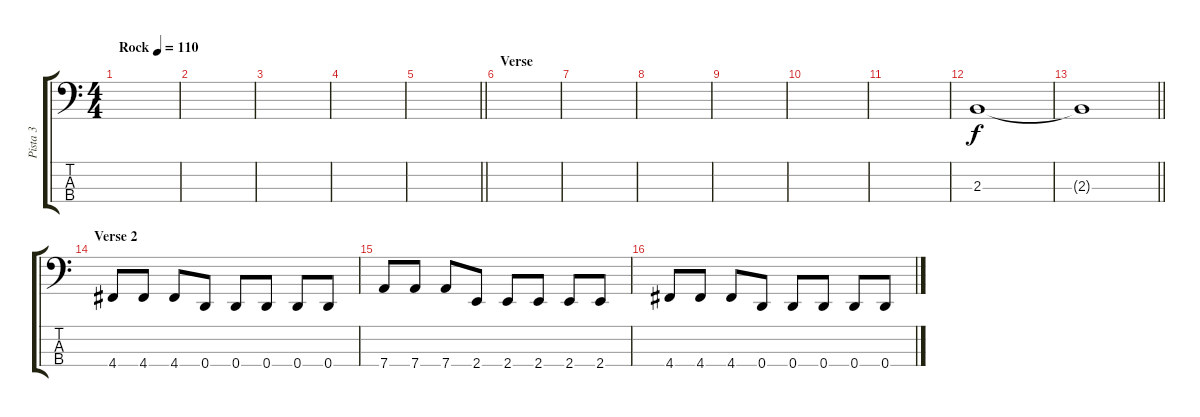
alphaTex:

\track ("Pista 3" "Pista 3") {instrument electricbassfinger}
\staff {score tabs}
\tuning (G2 D2 A1 D1) {hide}
\ts (4 4)
\tempo (110 "Rock")
\clef f4
\ks c
|
|
|
|
\barLineRight lightlight
|
\section ("" "Verse ")
|
|
|
|
|
|
2.3.1 |
\barLineRight lightlight
2.3{t}.1 |
\section ("" "Verse 2")
4.4.8 4.4.8 4.4.8 0.4.8 0.4.8 0.4.8 0.4.8 0.4.8 |
7.4.8 7.4.8 7.4.8 2.4.8 2.4.8 2.4.8 2.4.8 2.4.8 |
4.4.8 4.4.8 4.4.8 0.4.8 0.4.8 0.4.8 0.4.8 0.4.8
